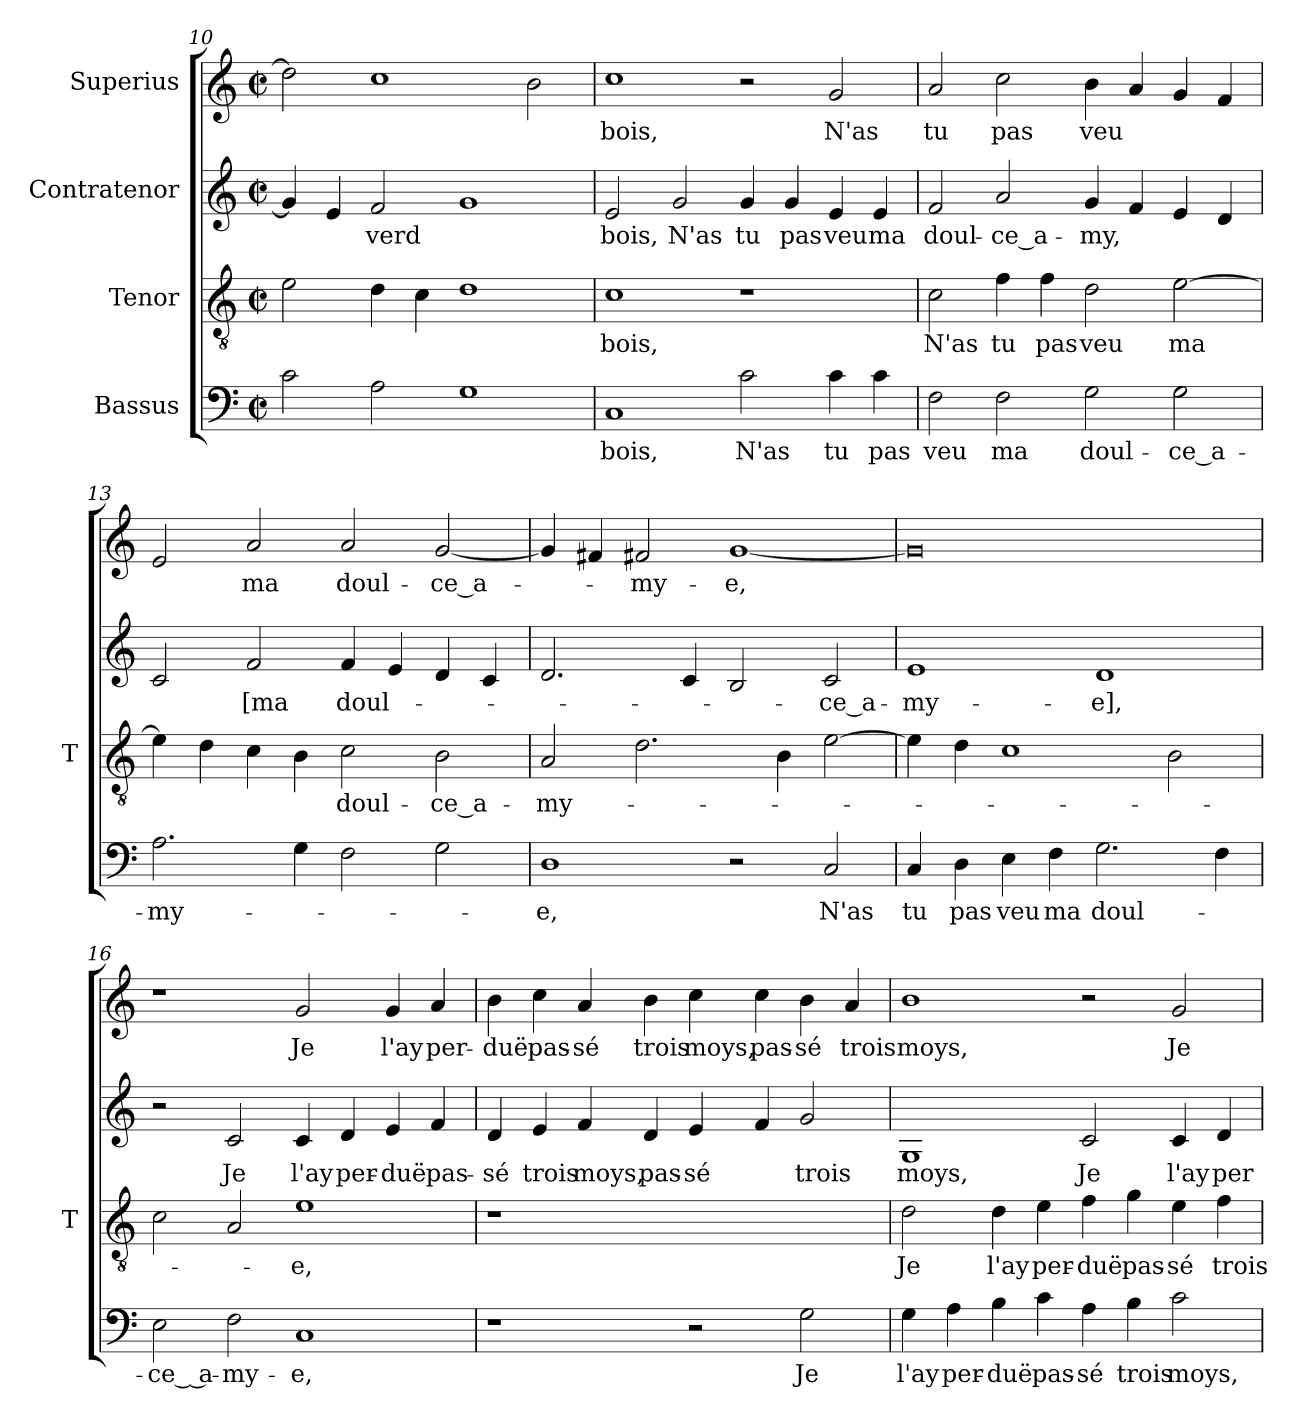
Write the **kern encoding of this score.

**kern	**text	**kern	**text	**kern	**text	**kern	**text
*part4	*part4	*part3	*part3	*part2	*part2	*part1	*part1
*staff4	*staff4	*staff3	*staff3	*staff2	*staff2	*staff1	*staff1
*I"Bassus	*	*I"Tenor	*	*I"Contratenor	*	*I"Superius	*
*	*	*I'T	*	*	*	*	*
*clefF4	*	*clefGv2	*	*clefG2	*	*clefG2	*
*k[]	*	*k[]	*	*k[]	*	*k[]	*
*C:	*	*C:	*	*C:	*	*C:	*
*M2/2	*	*M2/2	*	*M2/2	*	*M2/2	*
*met(c|)	*	*met(c|)	*	*met(c|)	*	*met(c|)	*
=10	=10	=10	=10	=10	=10	=10	=10
2c	.	2e	.	4g]	.	2dd]	.
.	.	.	.	4e	.	.	.
2A	.	4d	.	2f	-verd	1cc	.
.	.	4c	.	.	.	.	.
1G	.	1d	.	1g	.	.	.
.	.	.	.	.	.	2b	.
=11	=11	=11	=11	=11	=11	=11	=11
1C	-bois,	1c	-bois,	2e	-bois,	1cc	-bois,
.	.	.	.	2g	-N'as	.	.
2c	-N'as	1r	.	4g	-tu	2r	.
.	.	.	.	4g	-pas	.	.
4c	-tu	.	.	4e	-veu	2g	-N'as
4c	-pas	.	.	4e	-ma	.	.
=12	=12	=12	=12	=12	=12	=12	=12
2F	-veu	2c	-N'as	2f	doul-	2a	-tu
2F	-ma	4f	-tu	2a	ce_a-	2cc	-pas
.	.	4f	-pas	.	.	.	.
2G	doul-	2d	-veu	4g	-my,	4b	-veu
.	.	.	.	4f	.	4a	.
2G	ce_a-	[2e	-ma	4e	.	4g	.
.	.	.	.	4d	.	4f	.
!!LO:PB:g=z
=13	=13	=13	=13	=13	=13	=13	=13
2.A	my-	4e]	.	2c	.	2e	.
.	.	4d	.	.	.	.	.
.	.	4c	.	2f	-[ma	2a	-ma
4G	.	4B	.	.	.	.	.
2F	.	2c	doul-	4f	doul-	2a	doul-
.	.	.	.	4e	.	.	.
2G	.	2B	ce_a-	4d	.	[2g	ce_a-
.	.	.	.	4c	.	.	.
=14	=14	=14	=14	=14	=14	=14	=14
1D	-e,	2A	my-	2.d	.	4g]	.
.	.	.	.	.	.	4f#X	.
.	.	2.d	.	.	.	2f#X	my-
.	.	.	.	4c	.	.	.
2r	.	.	.	2B	.	[1g	-e,
.	.	4B	.	.	.	.	.
2C	-N'as	[2e	.	2c	ce_a-	.	.
=15	=15	=15	=15	=15	=15	=15	=15
4C	-tu	4e]	.	1e	my-	0g]	.
4D	-pas	4d	.	.	.	.	.
4E	-veu	1c	.	.	.	.	.
4F	-ma	.	.	.	.	.	.
2.G	doul-	.	.	1d	-e],	.	.
.	.	2B	.	.	.	.	.
4F	.	.	.	.	.	.	.
=16	=16	=16	=16	=16	=16	=16	=16
2E	ce_ a-	2c	.	2r	.	1r	.
2F	my-	2A	.	2c	-Je	.	.
1C	-e,	1e	-e,	4c	-l'ay	2g	-Je
.	.	.	.	4d	per-	.	.
.	.	.	.	4e	-duë	4g	-l'ay
.	.	.	.	4f	pas-	4a	per-
!!LO:PB:g=z
=17	=17	=17	=17	=17	=17	=17	=17
1r	.	1r	.	4d	-sé	4b	-duë
.	.	.	.	4e	-trois	4cc	pas-
.	.	.	.	4f	-moys,	4a	-sé
.	.	.	.	4d	pas-	4b	-trois
2r	.	1ryy	.	4e	-sé	4cc	-moys,
.	.	.	.	4f	.	4cc	pas-
2G	-Je	.	.	2g	-trois	4b	-sé
.	.	.	.	.	.	4a	-trois
=18	=18	=18	=18	=18	=18	=18	=18
4G	-l'ay	2d	-Je	1G	-moys,	1b	-moys,
4A	per-	.	.	.	.	.	.
4B	-duë	4d	-l'ay	.	.	.	.
4c	pas-	4e	per-	.	.	.	.
4A	-sé	4f	-duë	2c	-Je	2r	.
4B	-trois	4g	pas-	.	.	.	.
2c	-moys,	4e	-sé	4c	-l'ay	2g	-Je
.	.	4f	-trois	4d	per-	.	.
=	=	=	=	=	=	=	=
*-	*-	*-	*-	*-	*-	*-	*-
